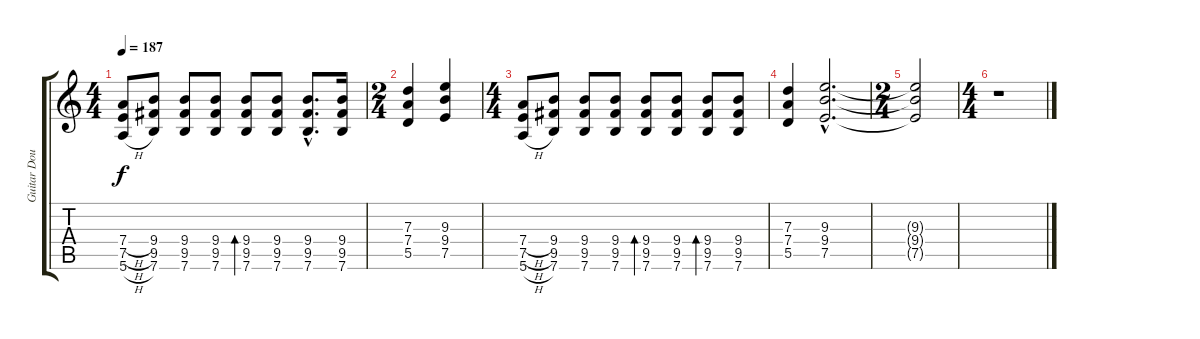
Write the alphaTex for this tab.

\track ("Guitar Double" "Guitar Dou") {instrument distortionguitar}
\staff {score tabs}
\tuning (E4 B3 G3 D3 A2 E2) {hide}
\ts (4 4)
\tempo 187
\clef g2
\ks c
(7.4{h} 7.5{h} 5.6{h}).8{dy f} (9.4 9.5 7.6).8 (9.4 9.5 7.6).8 (9.4 9.5 7.6).8 (9.4 9.5 7.6).8{bd 240} (9.4 9.5 7.6).8 (9.4{hac} 9.5{hac} 7.6{hac}).8{d} (9.4 9.5 7.6).16 |
\ts (2 4)
(7.3 7.4 5.5).4 (9.3 9.4 7.5).4 |
\ts (4 4)
(7.4{h} 7.5{h} 5.6{h}).8 (9.4 9.5 7.6).8 (9.4 9.5 7.6).8 (9.4 9.5 7.6).8 (9.4 9.5 7.6).8{bd 240} (9.4 9.5 7.6).8 (9.4 9.5 7.6).8{bd 240} (9.4 9.5 7.6).8 |
(7.3 7.4 5.5).4 (9.3{hac} 9.4{hac} 7.5{hac}).2{d} |
\ts (2 4)
(9.3{t} 9.4{t} 7.5{t}).2 |
\ts (4 4)
r.1
